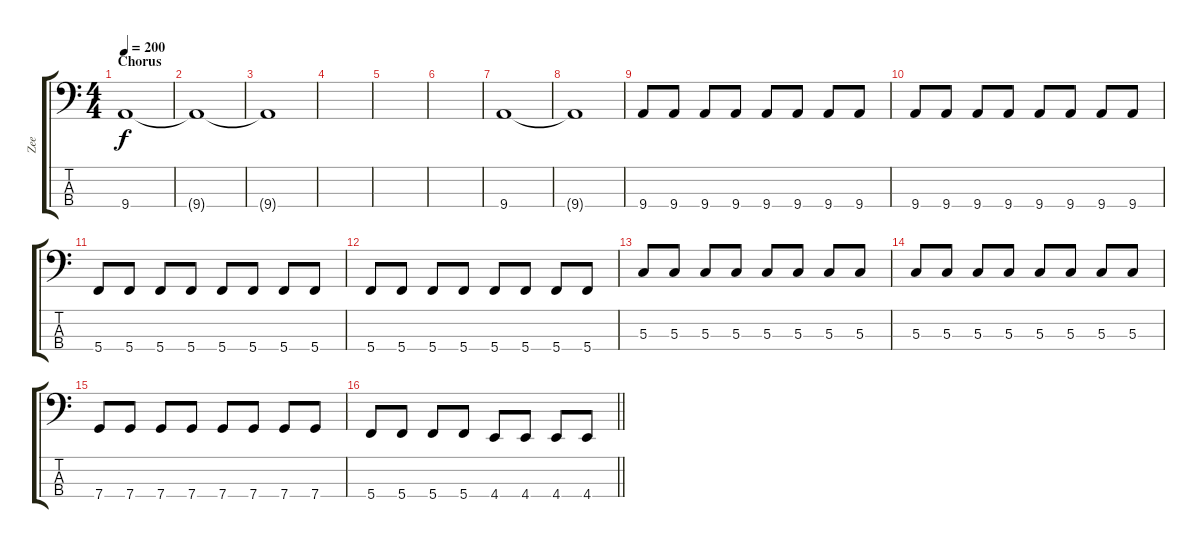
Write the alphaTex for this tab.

\track ("Zee" "Zee") {instrument electricbassfinger}
\staff {score tabs}
\tuning (F2 C2 G1 C1) {hide}
\ts (4 4)
\section ("" "Chorus")
\tempo 200
\clef f4
\ks c
9.4.1{dy f volume 0} |
9.4{t}.1 |
9.4{t}.1 |
|
|
|
9.4.1{volume 13} |
9.4{t}.1 |
9.4.8 9.4.8 9.4.8 9.4.8 9.4.8 9.4.8 9.4.8 9.4.8 |
9.4.8 9.4.8 9.4.8 9.4.8 9.4.8 9.4.8 9.4.8 9.4.8 |
5.4.8 5.4.8 5.4.8 5.4.8 5.4.8 5.4.8 5.4.8 5.4.8 |
5.4.8 5.4.8 5.4.8 5.4.8 5.4.8 5.4.8 5.4.8 5.4.8 |
5.3.8 5.3.8 5.3.8 5.3.8 5.3.8 5.3.8 5.3.8 5.3.8 |
5.3.8 5.3.8 5.3.8 5.3.8 5.3.8 5.3.8 5.3.8 5.3.8 |
7.4.8 7.4.8 7.4.8 7.4.8 7.4.8 7.4.8 7.4.8 7.4.8 |
\barLineRight lightlight
5.4.8 5.4.8 5.4.8 5.4.8 4.4.8 4.4.8 4.4.8 4.4.8
